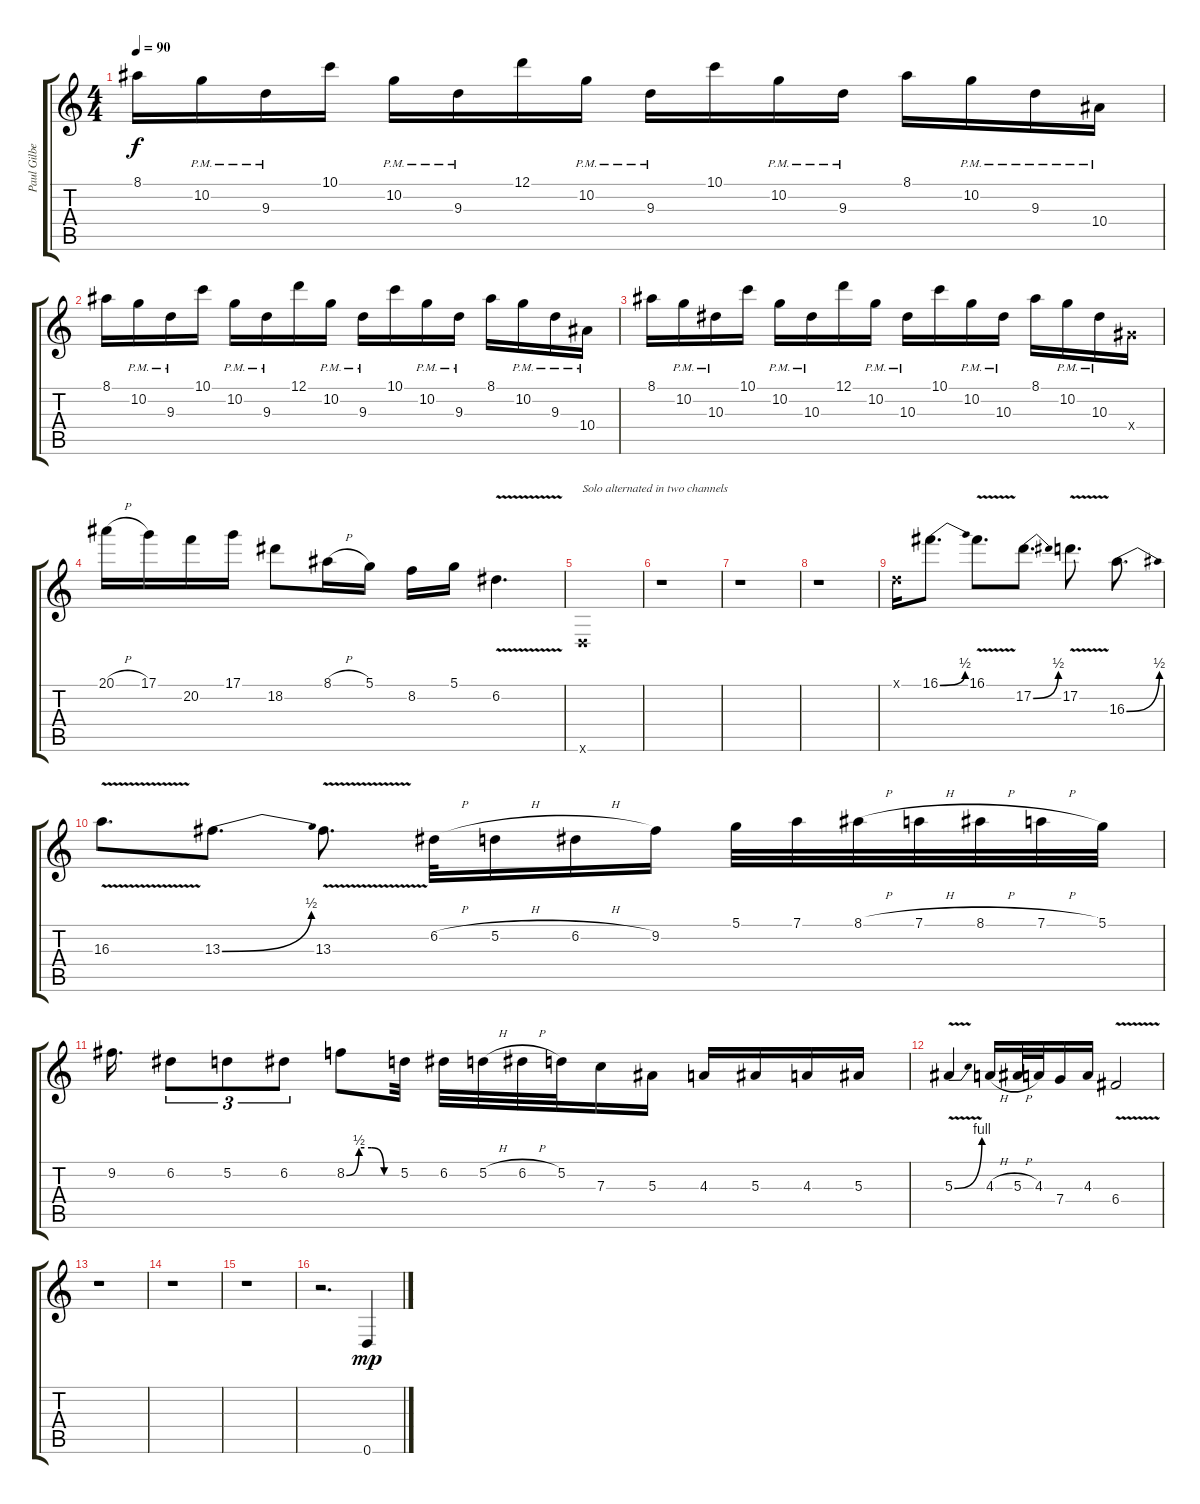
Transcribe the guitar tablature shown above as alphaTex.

\track ("Paul Gilbert (Rythm Guitar)" "Paul Gilbe") {instrument distortionguitar}
\staff {score tabs}
\tuning (D4 A3 F3 C3 G2 D2) {hide}
\ts (4 4)
\tempo 90
\clef g2
\ks c
8.1.16{dy f} 10.2{pm}.16 9.3{pm}.16 10.1.16 10.2{pm}.16 9.3{pm}.16 12.1.16 10.2{pm}.16 9.3{pm}.16 10.1.16 10.2{pm}.16 9.3{pm}.16 8.1.16 10.2{pm}.16 9.3{pm}.16 10.4{pm}.16 |
8.1.16 10.2{pm}.16 9.3{pm}.16 10.1.16 10.2{pm}.16 9.3{pm}.16 12.1.16 10.2{pm}.16 9.3{pm}.16 10.1.16 10.2{pm}.16 9.3{pm}.16 8.1.16 10.2{pm}.16 9.3{pm}.16 10.4{pm}.16 |
8.1.16 10.2{pm}.16 10.3{pm}.16 10.1.16 10.2{pm}.16 10.3{pm}.16 12.1.16 10.2{pm}.16 10.3{pm}.16 10.1.16 10.2{pm}.16 10.3{pm}.16 8.1.16 10.2{pm}.16 10.3{pm}.16 8.4{x}.16 |
20.1{h}.16 17.1.16 20.2.16 17.1.16 18.2.8 8.1{h}.16 5.1.16 8.2.16 5.1.16 6.2{v}.4{d} |
0.6{x}.1{txt "Solo alternated in two channels"} |
r.1 |
r.1 |
r.1 |
0.1{x}.16 16.1{be (bend 0 0 60 2)}.8{d} 16.1{v}.8{d} 17.2{be (bend 0 0 60 2)}.8{d} 17.2{v}.8{d} 16.3{be (bend 0 0 60 2)}.8{d} |
16.3{v}.8{d} 13.3{be (bend 0 0 60 2)}.8{d} 13.3{v}.8{d} 6.2{h}.32 5.2{h}.16 6.2{h}.16 9.2.16 5.1.32 7.1.32 8.1{h}.32 7.1{h}.32 8.1{h}.32 7.1{h}.32 5.1.32 |
9.2.16{d} 6.2.8{tu (3 2)} 5.2.8{tu (3 2)} 6.2.8{tu (3 2)} 8.2{be (custom 0 0 15 2 30 2 45 0 60 0)}.8 5.2.32 6.2.32 5.2{h}.32 6.2{h}.32 5.2.32 7.3.16 5.3.16 4.3.16 5.3.16 4.3.16 5.3.16 |
5.3{be (bend 0 0 60 4) v}.4 4.3{h}.16 5.3{h}.32 4.3.32 7.4.16 4.3.16 6.4{v}.2 |
r.1 |
r.1 |
r.1 |
r.2{d} 0.6.4{dy mp}
